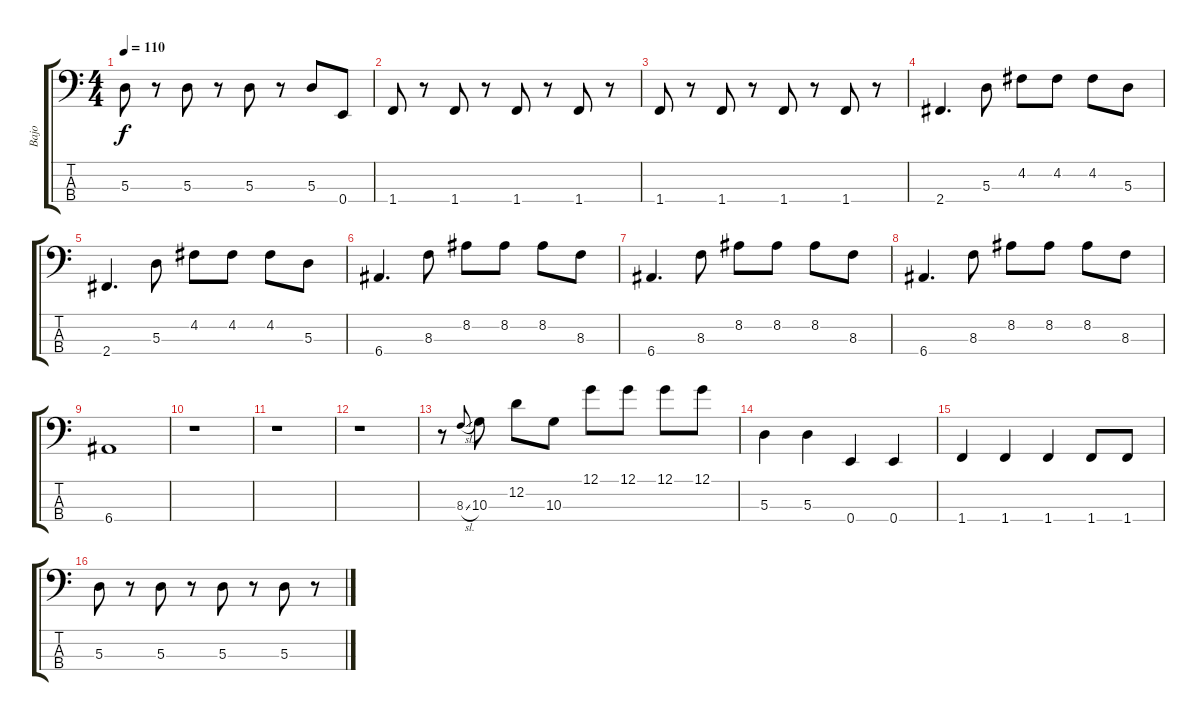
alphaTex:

\track ("Bajo" "Bajo") {instrument electricbassfinger}
\staff {score tabs}
\tuning (G2 D2 A1 E1) {hide}
\ts (4 4)
\tempo 110
\clef f4
\ks c
5.3.8{dy f} r.8 5.3.8 r.8 5.3.8 r.8 5.3.8 0.4.8 |
1.4.8 r.8 1.4.8 r.8 1.4.8 r.8 1.4.8 r.8 |
1.4.8 r.8 1.4.8 r.8 1.4.8 r.8 1.4.8 r.8 |
2.4.4{d} 5.3.8 4.2.8 4.2.8 4.2.8 5.3.8 |
2.4.4{d} 5.3.8 4.2.8 4.2.8 4.2.8 5.3.8 |
6.4.4{d} 8.3.8 8.2.8 8.2.8 8.2.8 8.3.8 |
6.4.4{d} 8.3.8 8.2.8 8.2.8 8.2.8 8.3.8 |
6.4.4{d} 8.3.8 8.2.8 8.2.8 8.2.8 8.3.8 |
6.4.1 |
r.1 |
r.1 |
r.1 |
r.8 8.3{sl}.8{gr onbeat} 10.3.8 12.2.8 10.3.8 12.1.8 12.1.8 12.1.8 12.1.8 |
5.3.4 5.3.4 0.4.4 0.4.4 |
1.4.4 1.4.4 1.4.4 1.4.8 1.4.8 |
5.3.8 r.8 5.3.8 r.8 5.3.8 r.8 5.3.8 r.8
